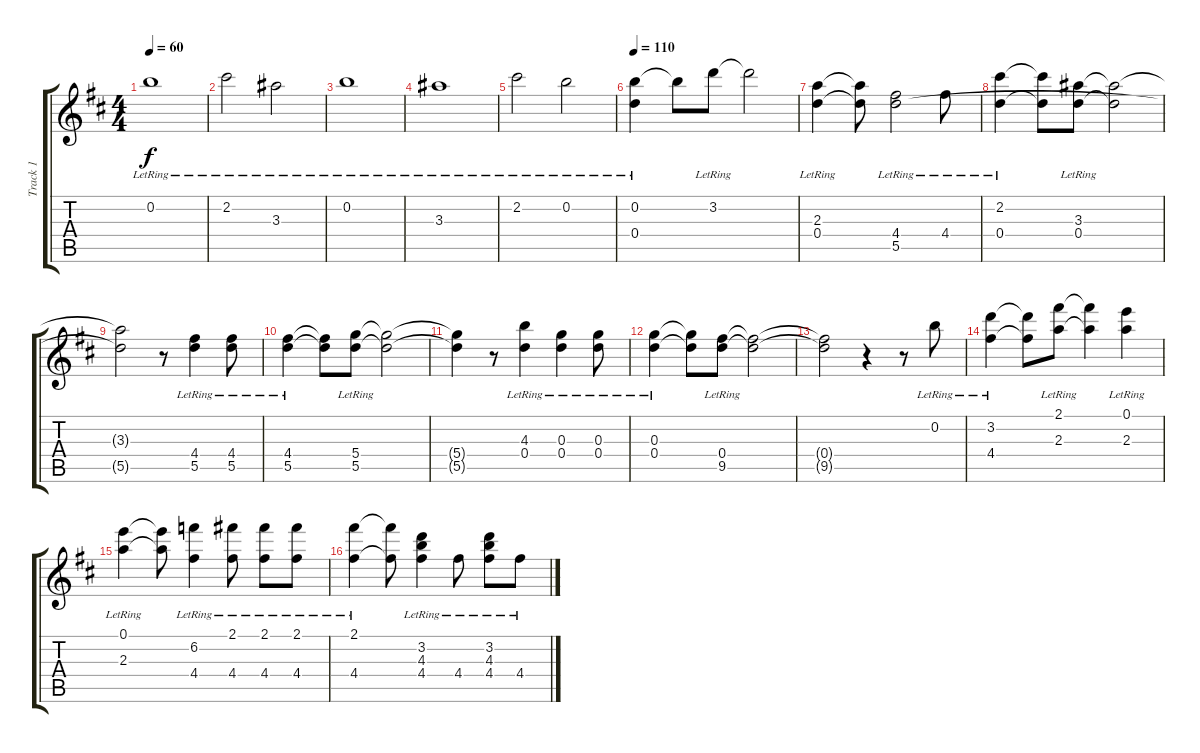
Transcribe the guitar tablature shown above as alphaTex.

\track ("Track 1" "Track 1") {instrument electricguitarjazz}
\staff {score tabs}
\tuning (E5 B4 G4 D4 A3 E3) {hide}
\ts (4 4)
\tempo 60
\clef g2
\ks bminor
0.2{lr}.1{dy f} |
2.2{lr}.2 3.3{lr}.2 |
0.2{lr}.1 |
3.3{lr}.1 |
2.2{lr}.2 0.2{lr}.2 |
\tempo 110
(0.2{lr} 0.4{lr}).4 0.2{t}.8 3.2{lr}.8 3.2{t}.2 |
(2.3{lr} 0.4{lr}).4 (2.3{t} 0.4{t}).8 (4.4{lr} 5.5{lr}).2 4.4{lr}.8 |
(2.2{lr} 0.4{lr}).4 (2.2{t} 0.4{t}).8 (3.3{lr} 0.4{lr}).8 (3.3{t} 0.4{t}).2 |
(3.3{t} 5.5{t}).2 r.8 (4.4{lr} 5.5{lr}).4 (4.4{lr} 5.5{lr}).8 |
(4.4{lr} 5.5{lr}).4 (4.4{t} 5.5{t}).8 (5.4{lr} 5.5{lr}).8 (5.4{t} 5.5{t}).2 |
(5.4{t} 5.5{t}).4 r.8 (4.3{lr} 0.4{lr}).4 (0.3{lr} 0.4{lr}).4 (0.3{lr} 0.4{lr}).8 |
(0.3{lr} 0.4{lr}).4 (0.3{t} 0.4{t}).8 (0.4{lr} 9.5{lr}).8 (0.4{t} 9.5{t}).2 |
(0.4{t} 9.5{t}).2 r.4 r.8 0.2{lr}.8 |
(3.2{lr} 4.4{lr}).4 (3.2{t} 4.4{t}).8 (2.1{lr} 2.3{lr}).8 (2.1{t} 2.3{t}).4 (0.1{lr} 2.3{lr}).4 |
(0.1{lr} 2.3{lr}).4 (0.1{t} 2.3{t}).8 (6.2{lr} 4.4{lr}).4 (2.1{lr} 4.4{lr}).8 (2.1{lr} 4.4{lr}).8 (2.1{lr} 4.4{lr}).8 |
(2.1{lr} 4.4{lr}).4 (2.1{t} 4.4{t}).8 (3.2{lr} 4.3{lr} 4.4{lr}).4 4.4{lr}.8 (3.2{lr} 4.3{lr} 4.4{lr}).8 4.4{lr}.8
